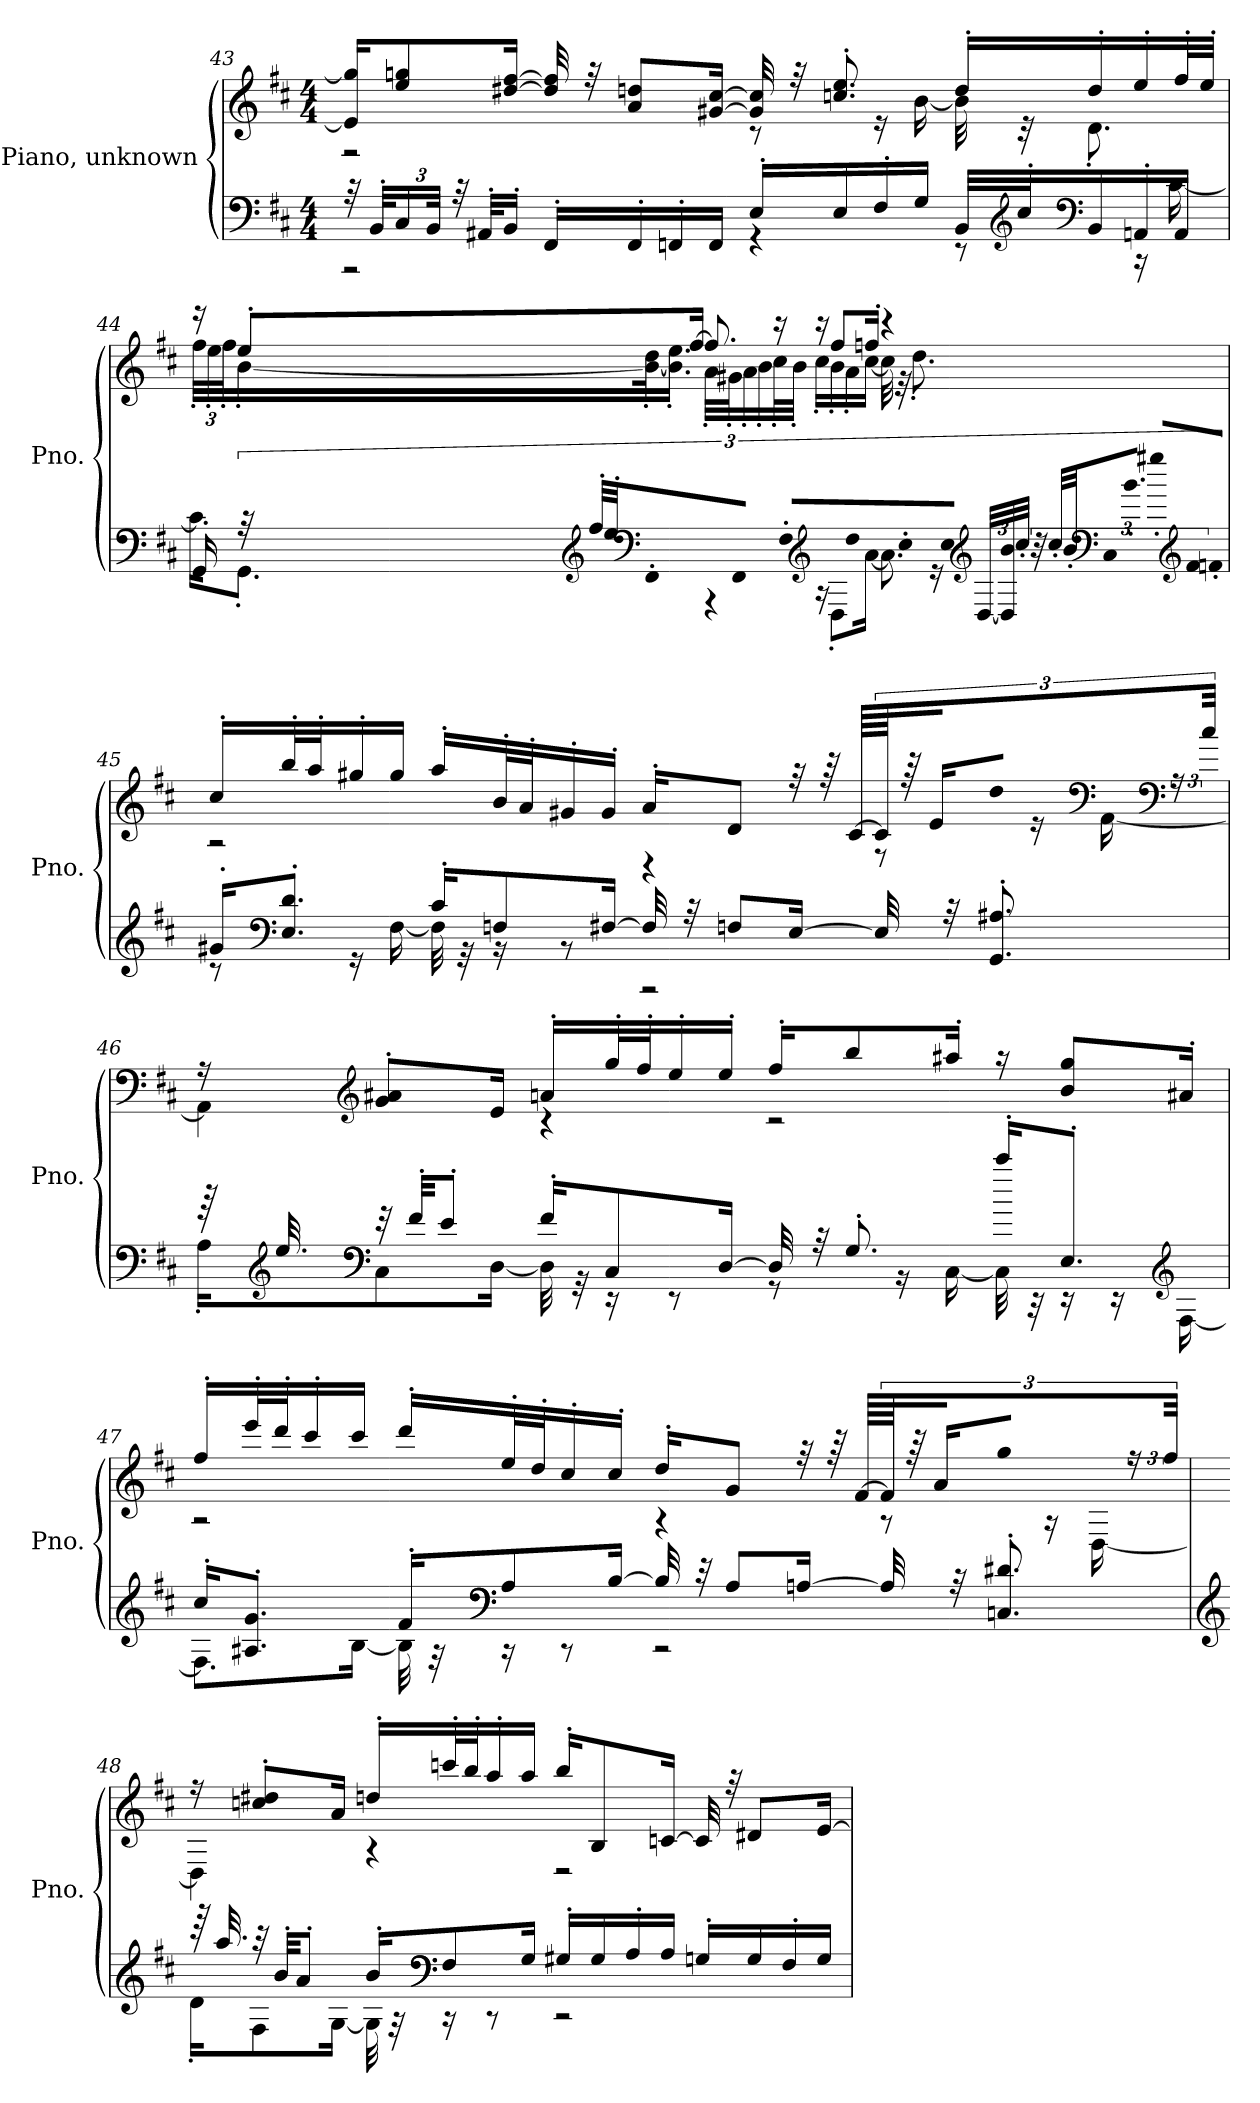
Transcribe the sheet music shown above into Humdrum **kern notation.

**kern	**kern
*part1	*part1
*staff2	*staff1
*I"Piano, unknown	*
*I'Pno.	*
!!LO:LB:g=z
*clefF4	*clefG2
*k[f#c#]	*k[f#c#]
*M4/4	*M4/4
=43	=43
*^	*^
32r	2r	16e/] 16gg#/]KL	2r
32BB'/KLL	.	.	.
*Xbrackettup	*	*	*
24C#/	.	8ee/ 8ggn/	.
48BB/JJk	.	.	.
32r	.	.	.
32AA#X'/KLL	.	.	.
16BB'/JJ	.	[16dd#X/ [16ff#/Jk	.
16FF#'/LL	.	32dd#/] 32ff#/]	.
.	.	32r	.
16FF#'/	.	8a/ 8ddn/L	.
16FFn'/	.	.	.
16FF/JJ	.	[16g#X/ [16cc#/Jk	.
16E'/LL	4r	32g#/] 32cc#/]	8r
.	.	32r	.
16E/	.	8.ccn/' 8.ee/'	.
16F#'/	.	.	16r
16G/JJ	.	.	[16b\
32BB/LLL	8r	16dd'/LL	32b\]
*clefG2	*	*	*
32cc#'/J	.	.	32r
*clefF4	*	*	*
16BB/	.	16dd'/	8.d'\
16AAn'/	16r	16ee'/	.
16AA/JJ	[16c#\	32ff#'/L	.
.	.	32ee'/JJJ	.
!!LO:PB:g=z	!!
=44	=44	=44	=44
*	*	*	*Xbrackettup
16GG'/	16c#\KL]	16r	48ff#'\LLL
.	.	.	48ee'\
.	.	.	48ff#'\J
*brackettup	*	*	*
48r	8.GG'\J	8ee'/L	[16b'\
*clefG2	*	*	*
48ff#'/LLL	.	.	.
48ee'/J	.	.	.
*clefF4	*	*	*
16FF#'/	.	.	32b\_' 32dd\'K
.	.	.	16.b\]' 16.ee\'JJ
16FF#/JJ	.	[16ff#/Jk	.
16F#'/LL	4r	8.ff#/]	32a'\LLL
.	.	.	32g#X'\J
16F#/	.	.	16a'\
16E'/	.	.	16b'\
16E/JJ	.	16r	32cc#'\L
.	.	.	32b'\JJJ
*clefG2	*	*	*
*Xbrackettup	*	*	*
[48D/LLL	16r	16r	16cc#'\LL
48D/] 48b/	.	.	.
48cc#'/JJJ	.	.	.
*brackettup	*	*	*
48r	8D'\L	8ff#/L	16b'\
48cc#'/LLL	.	.	.
48b'/	.	.	.
*clefF4	*	*	*
32C#/J	.	.	16a'\
16.b'/JJ	.	.	.
.	[16C#\Jk	16ffn'/Jk	[16cc#\JJ
16gg#X'/KL	8.C#\]	4r	32cc#\]
.	.	.	32r
*clefG2	*	*	*
8f#/	.	.	8.dd'\
16fn'/Jk	16r	.	.
!!LO:LB:g=z	!!
=45	=45	=45	=45
16g#X'/KL	8r	16cc#'/LL	2r
*clefF4	*	*	*
8.E/' 8.d/'J	.	32bb'/L	.
.	.	32aa'/J	.
.	16r	16gg#X'/	.
.	[16F#\	16gg#/JJ	.
16c#'/KL	32F#\]	16aa'/LL	.
.	32r	.	.
8Fn/	16r	32b'/L	.
.	.	32a'/J	.
.	8r	16g#X'/	.
[16F#X/Jk	.	16g#'/JJ	.
32F#/]	2r	16a'/KL	4r
32r	.	.	.
8Fn/L	.	8d/J	.
[16E/Jk	.	32r	.
.	.	64r	.
.	.	[64c#/LLLL	.
*	*	*brackettup	*
32E/]	.	96c#/JJJJ]	8r
.	.	96r	.
.	.	24e/KL	.
32r	.	.	.
8.GG/' 8.A#X/'	.	8dd/J	.
.	.	.	16r
*	*	*clefF4	*
.	.	24r	[16AA\
.	.	48cc#/	.
!!LO:LB:g=z	!!
=46	=46	=46	=46
64r	16A'\KL	16r	4AA\]
*clefG2	*	*	*
32.ee/	.	.	.
*clefF4	*	*clefG2	*
32r	8C#\	8g/' 8a#X/'L	.
32f#'/KKL	.	.	.
8e'/J	.	.	.
.	[16D\Jk	16e/Jk	.
16f#'/KL	32D\]	16an'/LL	4r
.	32r	.	.
8C#/	16r	32gg'/L	.
.	.	32ff#'/J	.
.	8r	16ee'/	.
[16D/Jk	.	16ee'/JJ	.
32D/]	8r	16ff#'/KL	2r
32r	.	.	.
8.G'/	.	8bb/	.
.	16r	.	.
.	[16C#\	16aa#X'/Jk	.
16ccc#'/KL	32C#\]	16r	.
.	32r	.	.
8.E'/J	16r	8b/ 8gg/L	.
.	16r	.	.
*clefG2	*	*	*
.	[16F#\	16a#X'/Jk	.
!!LO:LB:g=z	!!
=47	=47	=47	=47
16cc#'/KL	8.F#\L]	16ff#'/LL	2r
8.A#X/' 8.g/'J	.	32eee'/L	.
.	.	32ddd'/J	.
.	.	16ccc#'/	.
.	[16B\Jk	16ccc#/JJ	.
16f#'/KL	32B\]	16ddd'/LL	.
.	32r	.	.
*clefF4	*	*	*
8A#/	16r	32ee'/L	.
.	.	32dd'/J	.
.	8r	16cc#'/	.
[16B/Jk	.	16cc#'/JJ	.
32B/]	2r	16dd'/KL	4r
32r	.	.	.
8A#/L	.	8g/J	.
[16An/Jk	.	32r	.
.	.	64r	.
.	.	[64f#/LLLL	.
32A/]	.	96f#/JJJJ]	8r
.	.	96r	.
.	.	24a/KL	.
32r	.	.	.
8.Cn/' 8.d#X/'	.	8gg/J	.
.	.	.	16r
.	.	24r	[16D\
.	.	48ff#/	.
!!LO:LB:g=z	!!
=48	=48	=48	=48
*clefG2	*	*	*
64r	16d'\KL	16r	4D\]
32.aa/	.	.	.
32r	8F#\	8ccn/' 8dd#X/'L	.
32b'/KKL	.	.	.
8a'/J	.	.	.
.	[16G\Jk	16a/Jk	.
16b'/KL	32G\]	16ddn'/LL	4r
.	32r	.	.
*clefF4	*	*	*
8F#/	16r	32cccn'/L	.
.	.	32bb'/J	.
.	8r	16aa'/	.
16G/Jk	.	16aa/JJ	.
16G#X'/LL	2r	16bb'/KL	2r
16G#/	.	8B/	.
16A'/	.	.	.
16A/JJ	.	[16cn/Jk	.
16Gn'/LL	.	32c/]	.
.	.	32r	.
16G/	.	8d#X/L	.
16F#'/	.	.	.
16G/JJ	.	[16e/Jk	.
*v	*v	*	*
*	*v	*v
=	=
*-	*-
